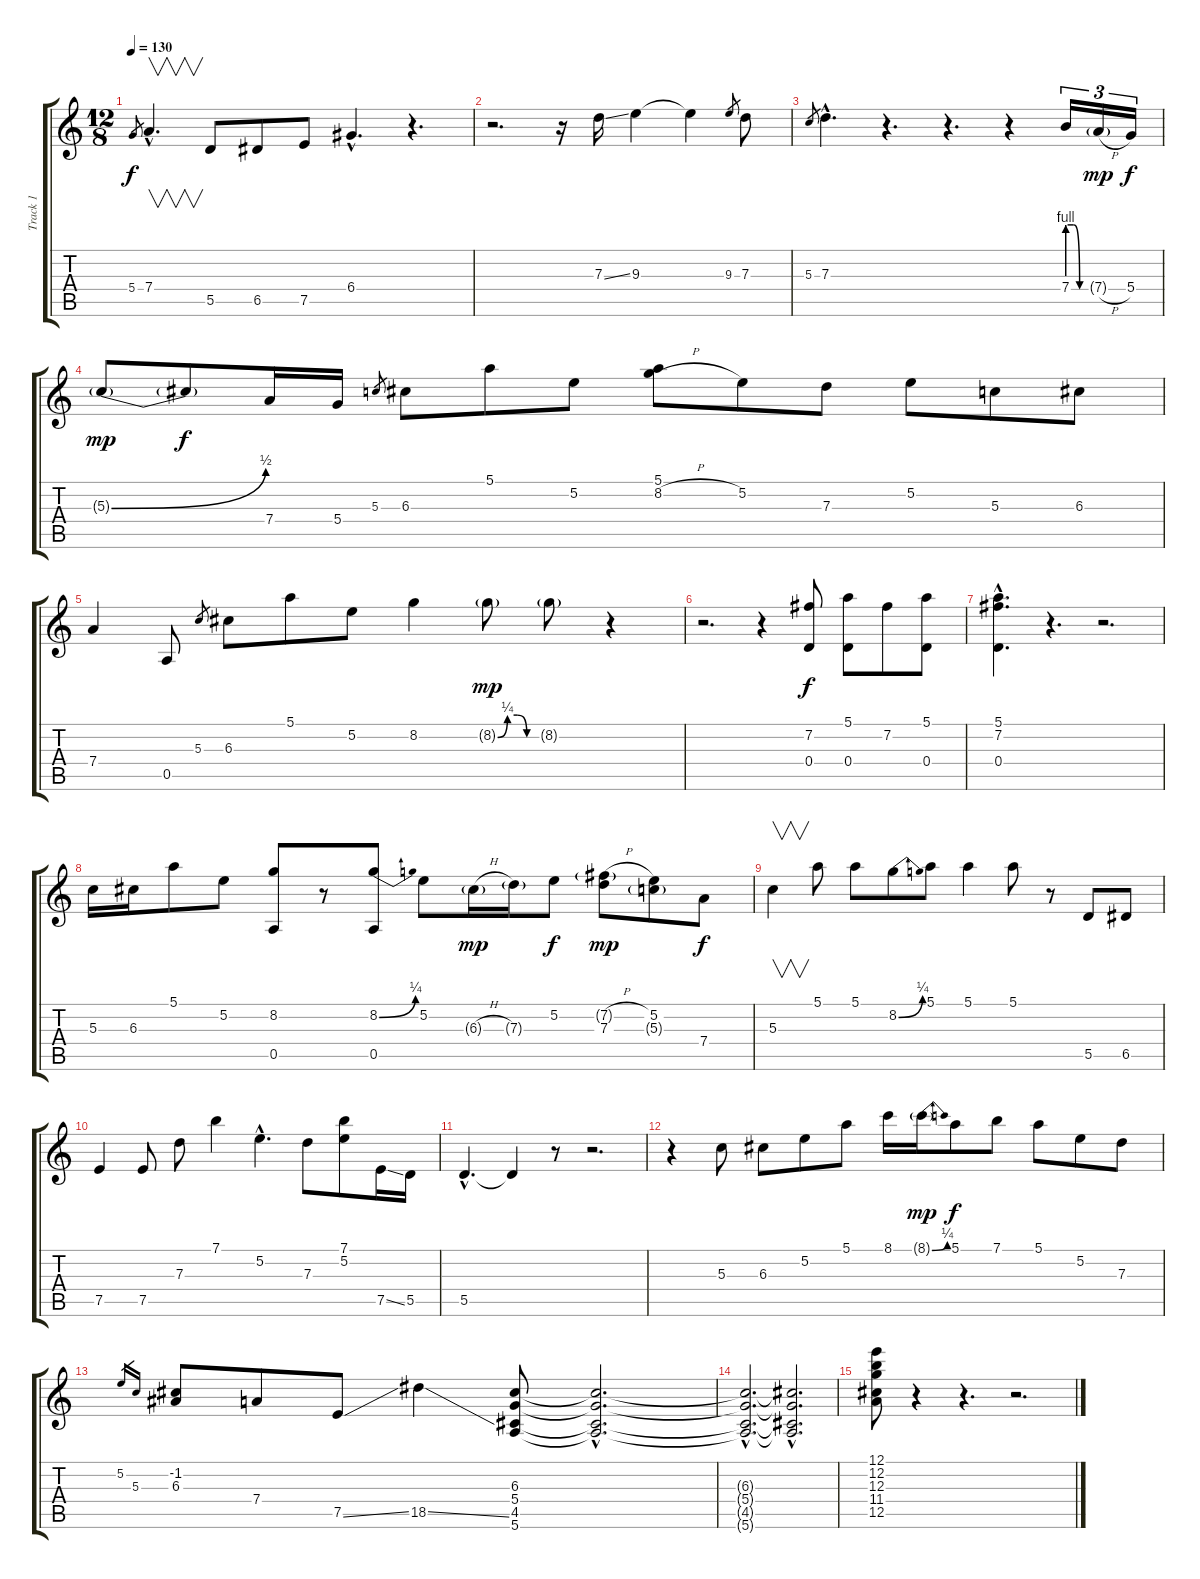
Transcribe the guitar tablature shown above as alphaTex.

\track ("Track 1" "Track 1") {instrument electricguitarclean}
\staff {score tabs}
\tuning (E4 B3 G3 D3 A2 E2) {hide}
\ts (12 8)
\tempo 130
\clef g2
\ks c
5.4.8{gr dy f} 7.4{hac}.4{v d} 5.5.8 6.5.8 7.5.8 6.4{hac}.4{d} r.4{d} |
r.2{d} r.16 7.3{ss}.16 9.3.4 9.3{t}.4 9.3.8{gr} 7.3.8 |
5.3.8{gr} 7.3{hac}.4{d} r.4{d} r.4{d} r.4 7.4{be (custom 0 4 20 4 40 0 60 0)}.16{tu (3 2)} 7.4{h g}.16{tu (3 2) dy mp} 5.4.16{tu (3 2) dy f} |
5.3{be (bend 0 0 60 2) g}.8{dy mp} 5.3{t}.8{dy f} 7.4.16 5.4.16 5.3.8{gr} 6.3.8 5.1.8 5.2.8 (5.1 8.2{h}).8 5.2.8 7.3.8 5.2.8 5.3.8 6.3.8 |
7.4.4 0.5.8 5.3.8{gr} 6.3.8 5.1.8 5.2.8 8.2.4 8.2{be (custom 0 0 15 1 30 1 45 0 60 0) g}.8{dy mp} 8.2{g}.8 r.4 |
r.2{d} r.4 (7.2 0.4).8{dy f} (5.1 0.4).8 7.2.8 (5.1 0.4).8 |
(5.1{hac} 7.2{hac} 0.4{hac}).4{d} r.4{d} r.2{d} |
5.3.16 6.3.16 5.1.8 5.2.8 (8.2 0.5).8 r.8 (8.2{be (bend 0 0 60 1)} 0.5).8 5.2.8 6.3{h g}.16{dy mp} 7.3{g}.16 5.2.8{dy f} (7.2{h g} 7.3).8{dy mp} (5.2 5.3{g}).8 7.4.8{dy f} |
5.3.4{v} 5.1.8 5.1.8 8.2{be (bend 0 0 60 1)}.8 5.1.8 5.1.4 5.1.8 r.8 5.5.8 6.5.8 |
7.5.4 7.5.8 7.3.8 7.1.4 5.2{hac}.4{d} 7.3.8 (7.1 5.2).8 7.5{ss}.16 5.5.16 |
5.5{hac}.4{d} 5.5{t}.4 r.8 r.2{d} |
r.4 5.3.8 6.3.8 5.2.8 5.1.8 8.1.16 8.1{be (bend 0 0 60 1) g}.16{dy mp} 5.1.8{dy f} 7.1.8 5.1.8 5.2.8 7.3.8 |
5.2.16{gr} 5.3.16{gr} (-1.2 6.3).8 7.4.8 7.5{ss}.8 18.5{ss}.4 (6.3 5.4 4.5 5.6).8 (6.3{hac t} 5.4{hac t} 4.5{hac t} 5.6{hac t}).2{d} |
(6.3{hac t} 5.4{hac t} 4.5{hac t} 5.6{hac t}).2{d} (6.3{hac t} 5.4{hac t} 4.5{hac t} 5.6{hac t}).2{d} |
(12.1 12.2 12.3 11.4 12.5).8 r.4 r.4{d} r.2{d}
